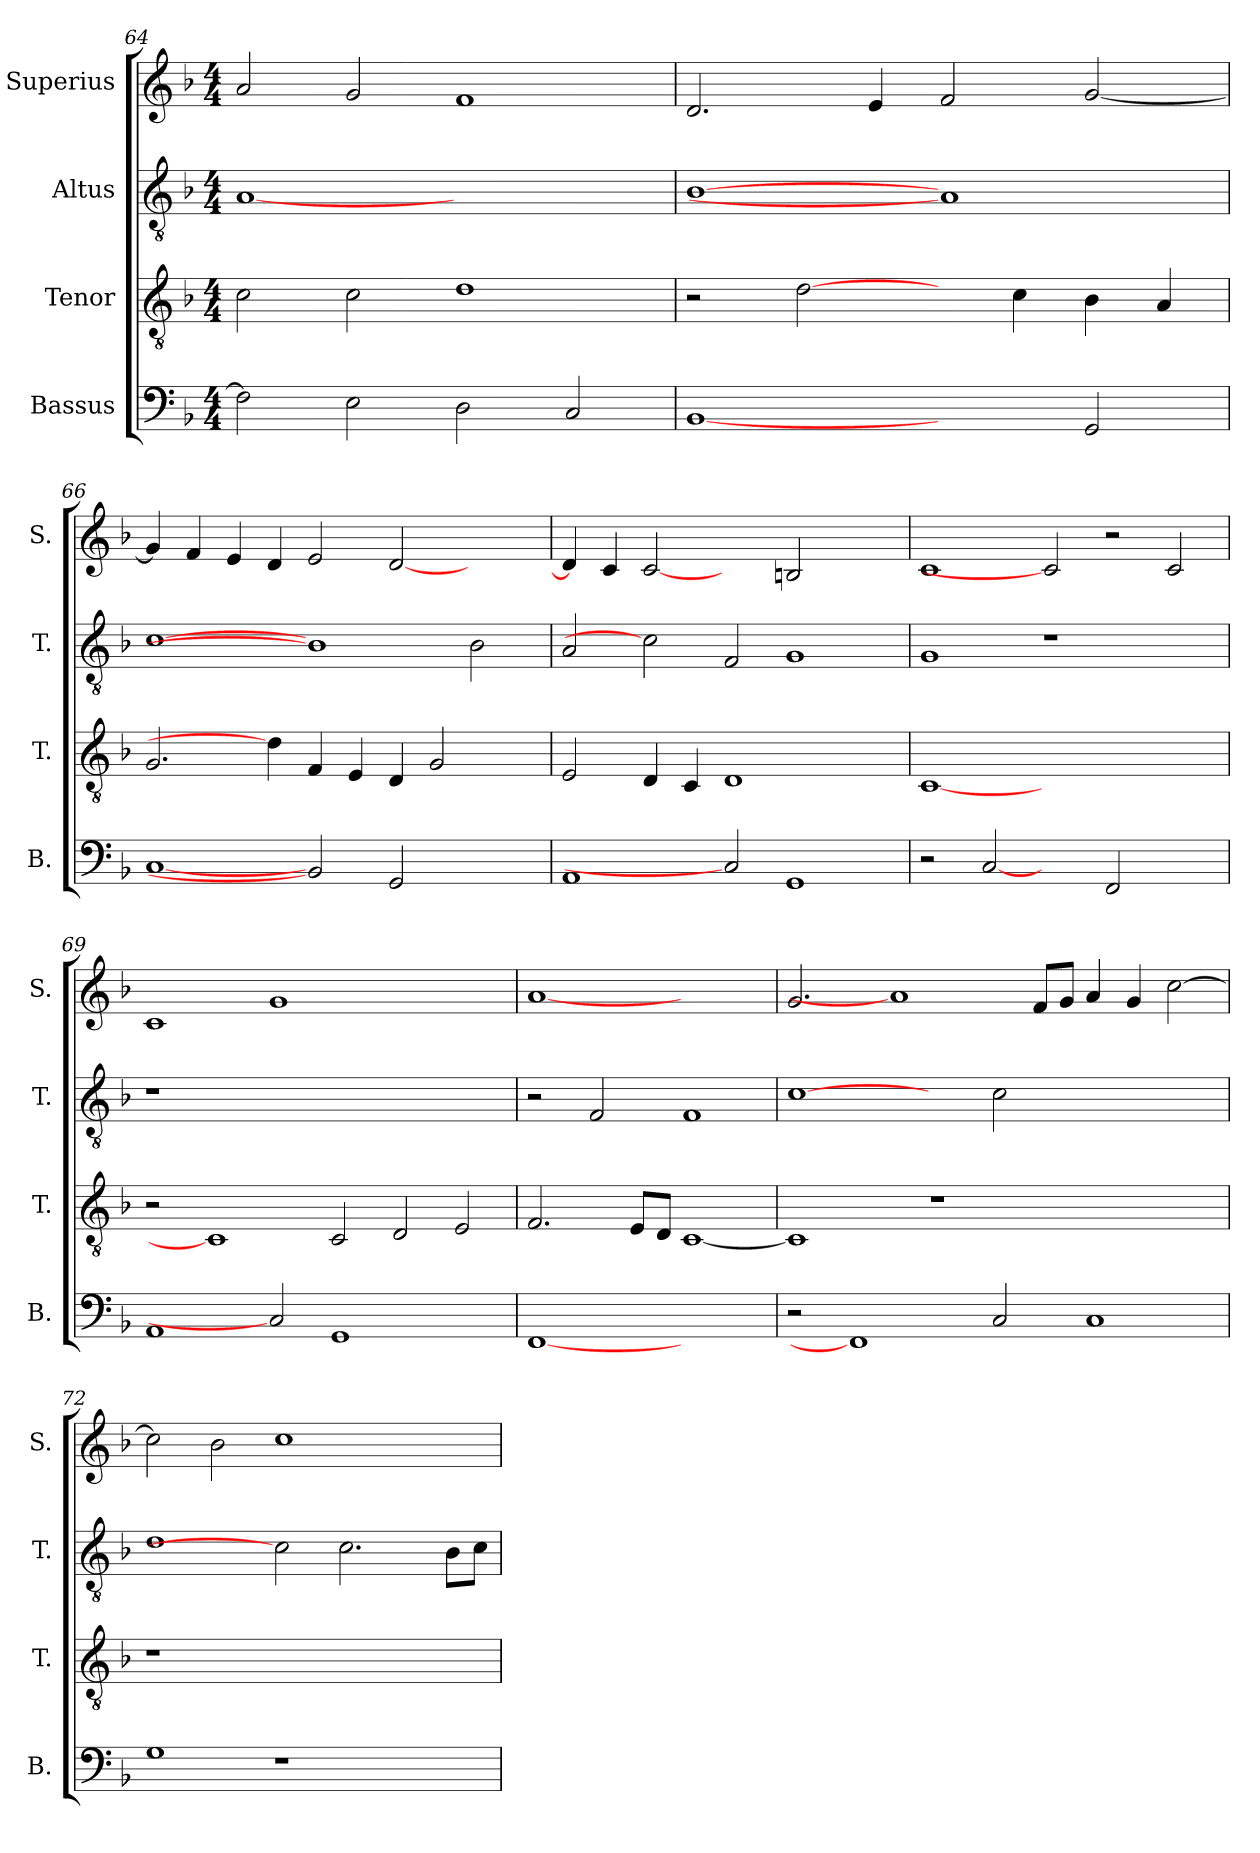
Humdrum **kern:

**kern	**kern	**kern	**kern
*part4	*part3	*part2	*part1
*staff4	*staff3	*staff2	*staff1
*I"Bassus	*I"Tenor	*I"Altus	*I"Superius
*I'B.	*I'T.	*I'T.	*I'S.
*clefF4	*clefGv2	*clefGv2	*clefG2
*	*ITrd7c12	*ITrd7c12	*
*k[b-]	*k[b-]	*k[b-]	*k[b-]
*F:	*F:	*F:	*F:
*M4/4	*M4/4	*M4/4	*M4/4
=64	=64	=64	=64
2Fi\]	2Ci\	[1AAi	2ai/
2Ei\	2Ci\	.	2gi/
2Di\	1Di	1ryy	1fi
2Ci/	.	.	.
=65	=65	=65	=65
[1BB-i	2r	[1BB-i	2.di/
.	[2Di\	.	.
.	.	.	4ei/
2ryy	4ryy	1AAi]	2fi/
.	4Ci\	.	.
2GGi/	4BB-i\	.	[<2gi/
.	4AAi/	.	.
!!LO:LB:g=z
=66	=66	=66	=66
[1Ci	2.GGi/	[1Ci	4gi/]
.	.	.	4fi/
.	.	.	4ei/
.	4Di\]	.	4di/
2BB-i]	4FFi/	1BB-i]	2ei/
.	4EEi/	.	.
2GGi/	4DDi/	.	[<2di/
.	2GGi/	.	.
2ryy	.	2BB-i\	2ryy
.	4ryy	.	.
=67	=67	=67	=67
1AAi	2EEi/	2AAi/	4di/]
.	.	.	4ci/
.	4DDi/	2Ci]	[2ci
.	4CCi/	.	.
2Ci]	1DDi	2FFi/	2ryy
1GGi	.	1GGi	2Bni/
.	2ryy	.	2ryy
=68	=68	=68	=68
2r	[1CCi	1GGi	1ci
[2Ci	.	.	.
2ryy	1.ryy	1r	2ci]
2FFi/	.	.	2r
2ryy	.	2ryy	2ci/
=69	=69	=69	=69
!	!	!LO:N:vis=1	!
1AAi	2r	1r	1ci
.	1CCi]	.	.
2Ci]	.	0ryy	1gi
1GGi	2CCi/	.	.
.	2DDi/	.	1ryy
2ryy	2EEi/	.	.
=70	=70	=70	=70
[1FFi	2.FFi/	2r	[1ai
.	.	2FFi/	.
.	8EEi/L	.	.
.	8DDi/J	.	.
1ryy	[<1CCi	1FFi	1ryy
!!LO:LB:g=z
=71	=71	=71	=71
2r	1CCi]	[1Ci	2.gi/
1FFi]	.	.	.
.	.	.	1ai]
.	1r	2ryy	.
2Ci/	.	2Ci\	.
.	.	.	8fi/L
.	.	.	8gi/J
1Ci	1ryy	1ryy	4ai/
.	.	.	4gi/
.	.	.	[>2cci\
=72	=72	=72	=72
!	!LO:N:vis=1	!	!
1Gi	1r	1Di	2cci\]
.	.	.	2b-i\
1r	1.ryy	2Ci]	1cci
.	.	2.Ci\	.
2ryy	.	.	2ryy
.	.	8BB-i\L	.
.	.	8Ci\J	.
=	=	=	=
*-	*-	*-	*-
